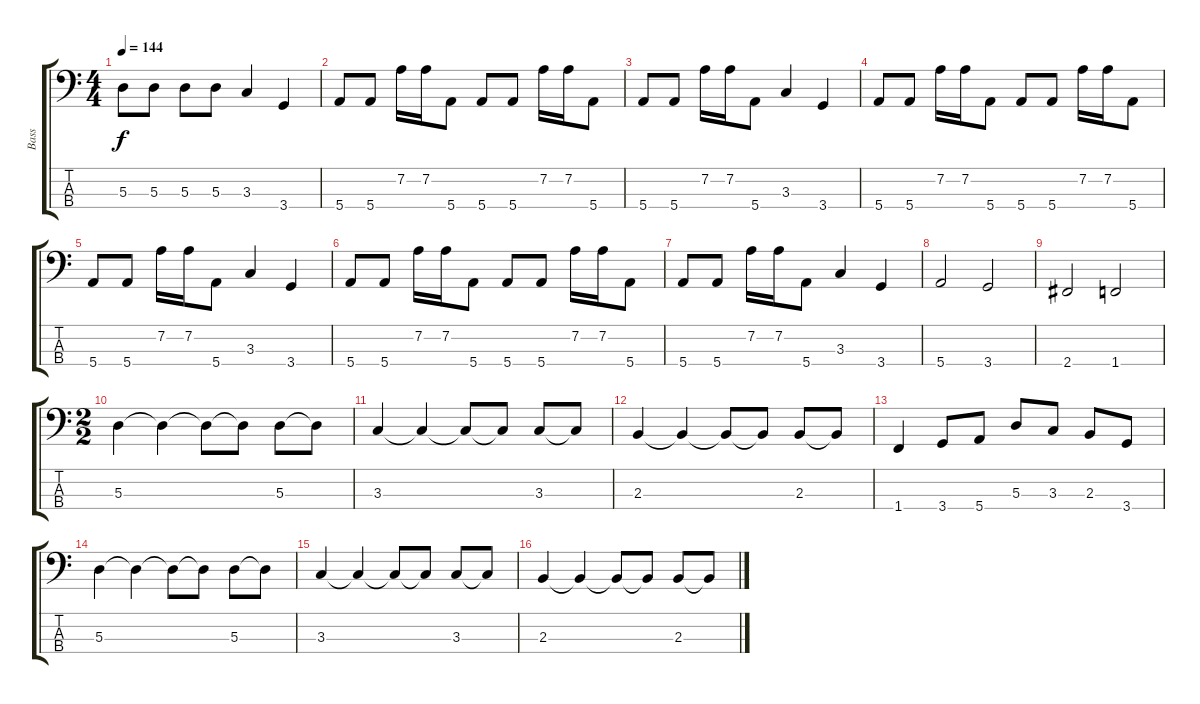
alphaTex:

\track ("Bass" "Bass") {instrument electricbasspick}
\staff {score tabs}
\tuning (G2 D2 A1 E1) {hide}
\ts (4 4)
\tempo 144
\clef f4
\ks c
5.3.8{dy f} 5.3.8 5.3.8 5.3.8 3.3.4 3.4.4 |
5.4.8 5.4.8 7.2.16 7.2.16 5.4.8 5.4.8 5.4.8 7.2.16 7.2.16 5.4.8 |
5.4.8 5.4.8 7.2.16 7.2.16 5.4.8 3.3.4 3.4.4 |
5.4.8 5.4.8 7.2.16 7.2.16 5.4.8 5.4.8 5.4.8 7.2.16 7.2.16 5.4.8 |
5.4.8 5.4.8 7.2.16 7.2.16 5.4.8 3.3.4 3.4.4 |
5.4.8 5.4.8 7.2.16 7.2.16 5.4.8 5.4.8 5.4.8 7.2.16 7.2.16 5.4.8 |
5.4.8 5.4.8 7.2.16 7.2.16 5.4.8 3.3.4 3.4.4 |
5.4.2 3.4.2 |
2.4.2 1.4.2 |
\ts (2 2)
5.3.4 5.3{t}.4 5.3{t}.8 5.3{t}.8 5.3.8 5.3{t}.8 |
3.3.4 3.3{t}.4 3.3{t}.8 3.3{t}.8 3.3.8 3.3{t}.8 |
2.3.4 2.3{t}.4 2.3{t}.8 2.3{t}.8 2.3.8 2.3{t}.8 |
1.4.4 3.4.8 5.4.8 5.3.8 3.3.8 2.3.8 3.4.8 |
5.3.4 5.3{t}.4 5.3{t}.8 5.3{t}.8 5.3.8 5.3{t}.8 |
3.3.4 3.3{t}.4 3.3{t}.8 3.3{t}.8 3.3.8 3.3{t}.8 |
2.3.4 2.3{t}.4 2.3{t}.8 2.3{t}.8 2.3.8 2.3{t}.8
